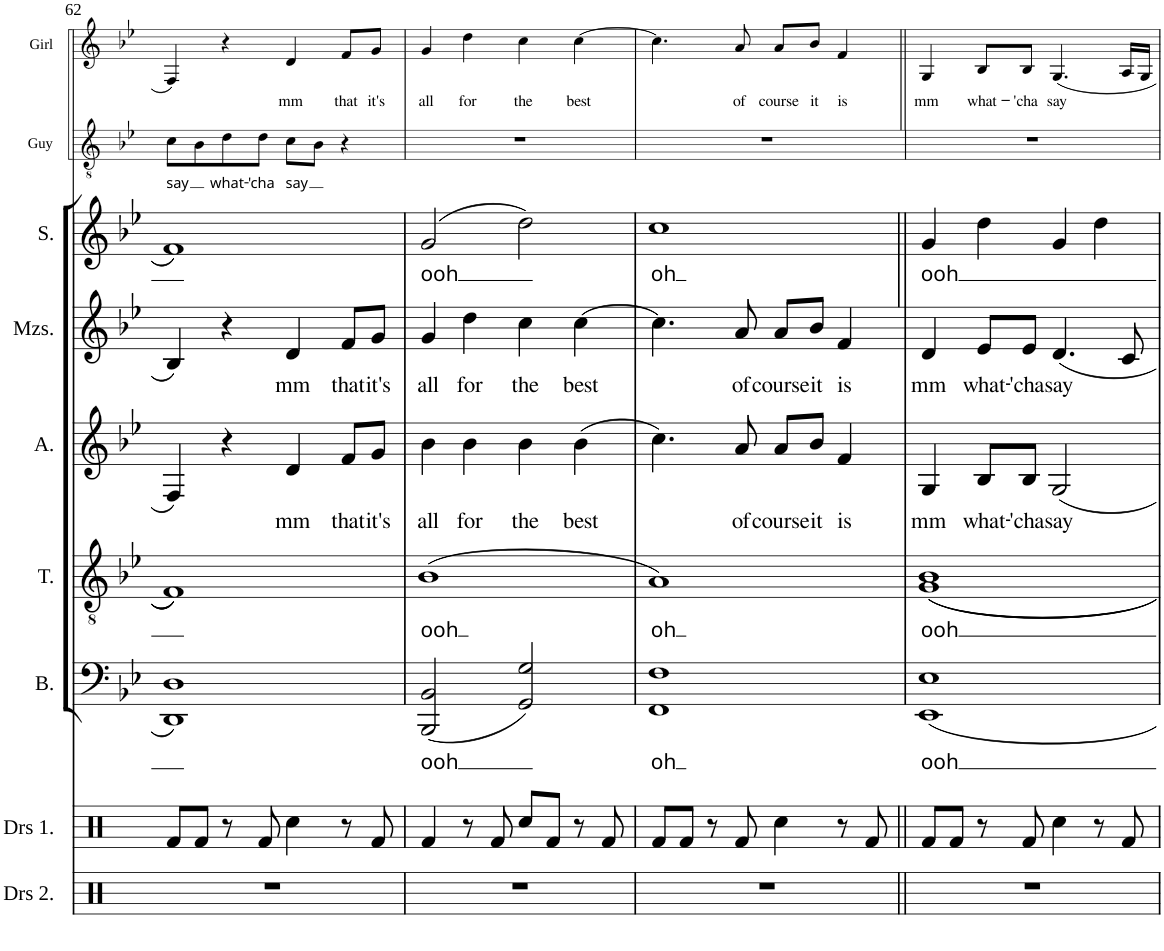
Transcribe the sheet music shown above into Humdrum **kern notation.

**kern	**kern	**kern	**text	**kern	**text	**kern	**text	**kern	**text	**kern	**text	**kern	**text	**kern	**text
*part9	*part8	*part7	*part7	*part6	*part6	*part5	*part5	*part4	*part4	*part3	*part3	*part2	*part2	*part1	*part1
*staff9	*staff8	*staff7	*staff7	*staff6	*staff6	*staff5	*staff5	*staff4	*staff4	*staff3	*staff3	*staff2	*staff2	*staff1	*staff1
*I"Drumset Layer 2	*I"Drumset Layer 1	*I"Bass	*	*I"Tenor	*	*I"Alto	*	*I"Mezzo-soprano	*	*I"Soprano	*	*I"Guy	*	*I"Girl	*
*I'Drs 2.	*I'Drs 1.	*I'B.	*	*I'T.	*	*I'A.	*	*I'Mzs.	*	*I'S.	*	*I'Guy	*	*I'Girl	*
!!LO:PB:g=z
*clefX	*clefX	*clefF4	*	*clefGv2	*	*clefG2	*	*clefG2	*	*clefG2	*	*clefGv2	*	*clefG2	*
*k[]	*k[]	*k[b-e-]	*	*k[b-e-]	*	*k[b-e-]	*	*k[b-e-]	*	*k[b-e-]	*	*k[b-e-]	*	*k[b-e-]	*
*M4/4	*M4/4	*M4/4	*	*M4/4	*	*M4/4	*	*M4/4	*	*M4/4	*	*M4/4	*	*M4/4	*
*met(c)	*met(c)	*met(c)	*	*met(c)	*	*met(c)	*	*met(c)	*	*met(c)	*	*met(c)	*	*met(c)	*
=62	=62	=62	=62	=62	=62	=62	=62	=62	=62	=62	=62	=62	=62	=62	=62
!	!	!	!	!	!	!	!	!	!	!	!	!	!LO:LY:b	!	!
1r	8Rf/L	1DD 1D	.	1F	.	4F/	.	4B-/	.	1f	.	8c\L	say	4F/	.
.	8Rf/J	.	.	.	.	.	.	.	.	.	.	8B-\	.	.	.
!	!	!	!	!	!	!	!	!	!	!	!	!	!LO:LY:b	!	!
.	8r	.	.	.	.	4r	.	4r	.	.	.	8d\	what-	4r	.
!	!	!	!	!	!	!	!	!	!	!	!	!	!LO:LY:b	!	!
.	8Rf/	.	.	.	.	.	.	.	.	.	.	8d\J	-'cha	.	.
!	!	!	!	!	!	!	!LO:LY:b	!	!LO:LY:b	!	!	!	!LO:LY:b	!	!LO:LY:b
.	4Rcc\	.	.	.	.	4d/	mm	4d/	mm	.	.	8c\L	say	4d/	mm
.	.	.	.	.	.	.	.	.	.	.	.	8B-\J	.	.	.
!	!	!	!	!	!	!	!LO:LY:b	!	!LO:LY:b	!	!	!	!	!	!LO:LY:b
.	8r	.	.	.	.	8f/L	that	8f/L	that	.	.	4r	.	8f/L	that
!	!	!	!	!	!	!	!LO:LY:b	!	!LO:LY:b	!	!	!	!	!	!LO:LY:b
.	8Rf/	.	.	.	.	8g/J	it's	8g/J	it's	.	.	.	.	8g/J	it's
=63	=63	=63	=63	=63	=63	=63	=63	=63	=63	=63	=63	=63	=63	=63	=63
!	!	!	!LO:LY:b	!	!LO:LY:b	!	!LO:LY:b	!	!LO:LY:b	!	!LO:LY:b	!	!	!	!LO:LY:b
1r	4Rf/	(2BBB-/ 2BB-/	ooh	(1B-	ooh	4b-\	all	4g/	all	(2g/	ooh	1r	.	4g/	all
!	!	!	!	!	!	!	!LO:LY:b	!	!LO:LY:b	!	!	!	!	!	!LO:LY:b
.	8r	.	.	.	.	4b-\	for	4dd\	for	.	.	.	.	4dd\	for
.	8Rf/	.	.	.	.	.	.	.	.	.	.	.	.	.	.
!	!	!	!	!	!	!	!LO:LY:b	!	!LO:LY:b	!	!	!	!	!	!LO:LY:b
.	8Rcc/L	2GG/ 2G/)	.	.	.	4b-\	the	4cc\	the	2dd\)	.	.	.	4cc\	the
.	8Rf/J	.	.	.	.	.	.	.	.	.	.	.	.	.	.
!	!	!	!	!	!	!	!LO:LY:b	!	!LO:LY:b	!	!	!	!	!	!LO:LY:b
.	8r	.	.	.	.	(4b-\	best	[4cc\	best	.	.	.	.	[4cc\	best
.	8Rf/	.	.	.	.	.	.	.	.	.	.	.	.	.	.
=64	=64	=64	=64	=64	=64	=64	=64	=64	=64	=64	=64	=64	=64	=64	=64
!	!	!	!LO:LY:b	!	!LO:LY:b	!	!	!	!	!	!LO:LY:b	!	!	!	!
1r	8Rf/L	1FF 1F	oh	1A)	oh	4.cc\)	.	4.cc\]	.	1cc	oh	1r	.	4.cc\]	.
.	8Rf/J	.	.	.	.	.	.	.	.	.	.	.	.	.	.
.	8r	.	.	.	.	.	.	.	.	.	.	.	.	.	.
!	!	!	!	!	!	!	!LO:LY:b	!	!LO:LY:b	!	!	!	!	!	!LO:LY:b
.	8Rf/	.	.	.	.	8a/	of	8a/	of	.	.	.	.	8a/	of
!	!	!	!	!	!	!	!LO:LY:b	!	!LO:LY:b	!	!	!	!	!	!LO:LY:b
.	4Rcc\	.	.	.	.	8a/L	course	8a/L	course	.	.	.	.	8a/L	course
!	!	!	!	!	!	!	!LO:LY:b	!	!LO:LY:b	!	!	!	!	!	!LO:LY:b
.	.	.	.	.	.	8b-/J	it	8b-/J	it	.	.	.	.	8b-/J	it
!	!	!	!	!	!	!	!LO:LY:b	!	!LO:LY:b	!	!	!	!	!	!LO:LY:b
.	8r	.	.	.	.	4f/	is	4f/	is	.	.	.	.	4f/	is
.	8Rf/	.	.	.	.	.	.	.	.	.	.	.	.	.	.
=65||	=65||	=65||	=65||	=65||	=65||	=65||	=65||	=65||	=65||	=65||	=65||	=65||	=65||	=65||	=65||
!	!	!	!LO:LY:b	!	!LO:LY:b	!	!LO:LY:b	!	!LO:LY:b	!	!LO:LY:b	!	!	!	!LO:LY:b
1r	8Rf/L	1EE- 1E-	ooh	1G 1B-	ooh	4G/	mm	4d/	mm	4g/	ooh	1r	.	4G/	mm
.	8Rf/J	.	.	.	.	.	.	.	.	.	.	.	.	.	.
!	!	!	!	!	!	!	!LO:LY:b	!	!LO:LY:b	!	!	!	!	!	!LO:LY:b
.	8r	.	.	.	.	8B-/L	what-	8e-/L	what-	4dd\	.	.	.	8B-/L	what-
!	!	!	!	!	!	!	!LO:LY:b	!	!LO:LY:b	!	!	!	!	!	!LO:LY:b
.	8Rf/	.	.	.	.	8B-/J	-'cha	8e-/J	-'cha	.	.	.	.	8B-/J	-'cha
!	!	!	!	!	!	!	!LO:LY:b	!	!LO:LY:b	!	!	!	!	!	!LO:LY:b
.	4Rcc\	.	.	.	.	2G/	say	4.d/	say	4g/	.	.	.	4.G/	say
.	8r	.	.	.	.	.	.	.	.	4dd\	.	.	.	.	.
.	8Rf/	.	.	.	.	.	.	8c/	.	.	.	.	.	16A/LL	.
.	.	.	.	.	.	.	.	.	.	.	.	.	.	16G/JJ	.
=	=	=	=	=	=	=	=	=	=	=	=	=	=	=	=
*-	*-	*-	*-	*-	*-	*-	*-	*-	*-	*-	*-	*-	*-	*-	*-
